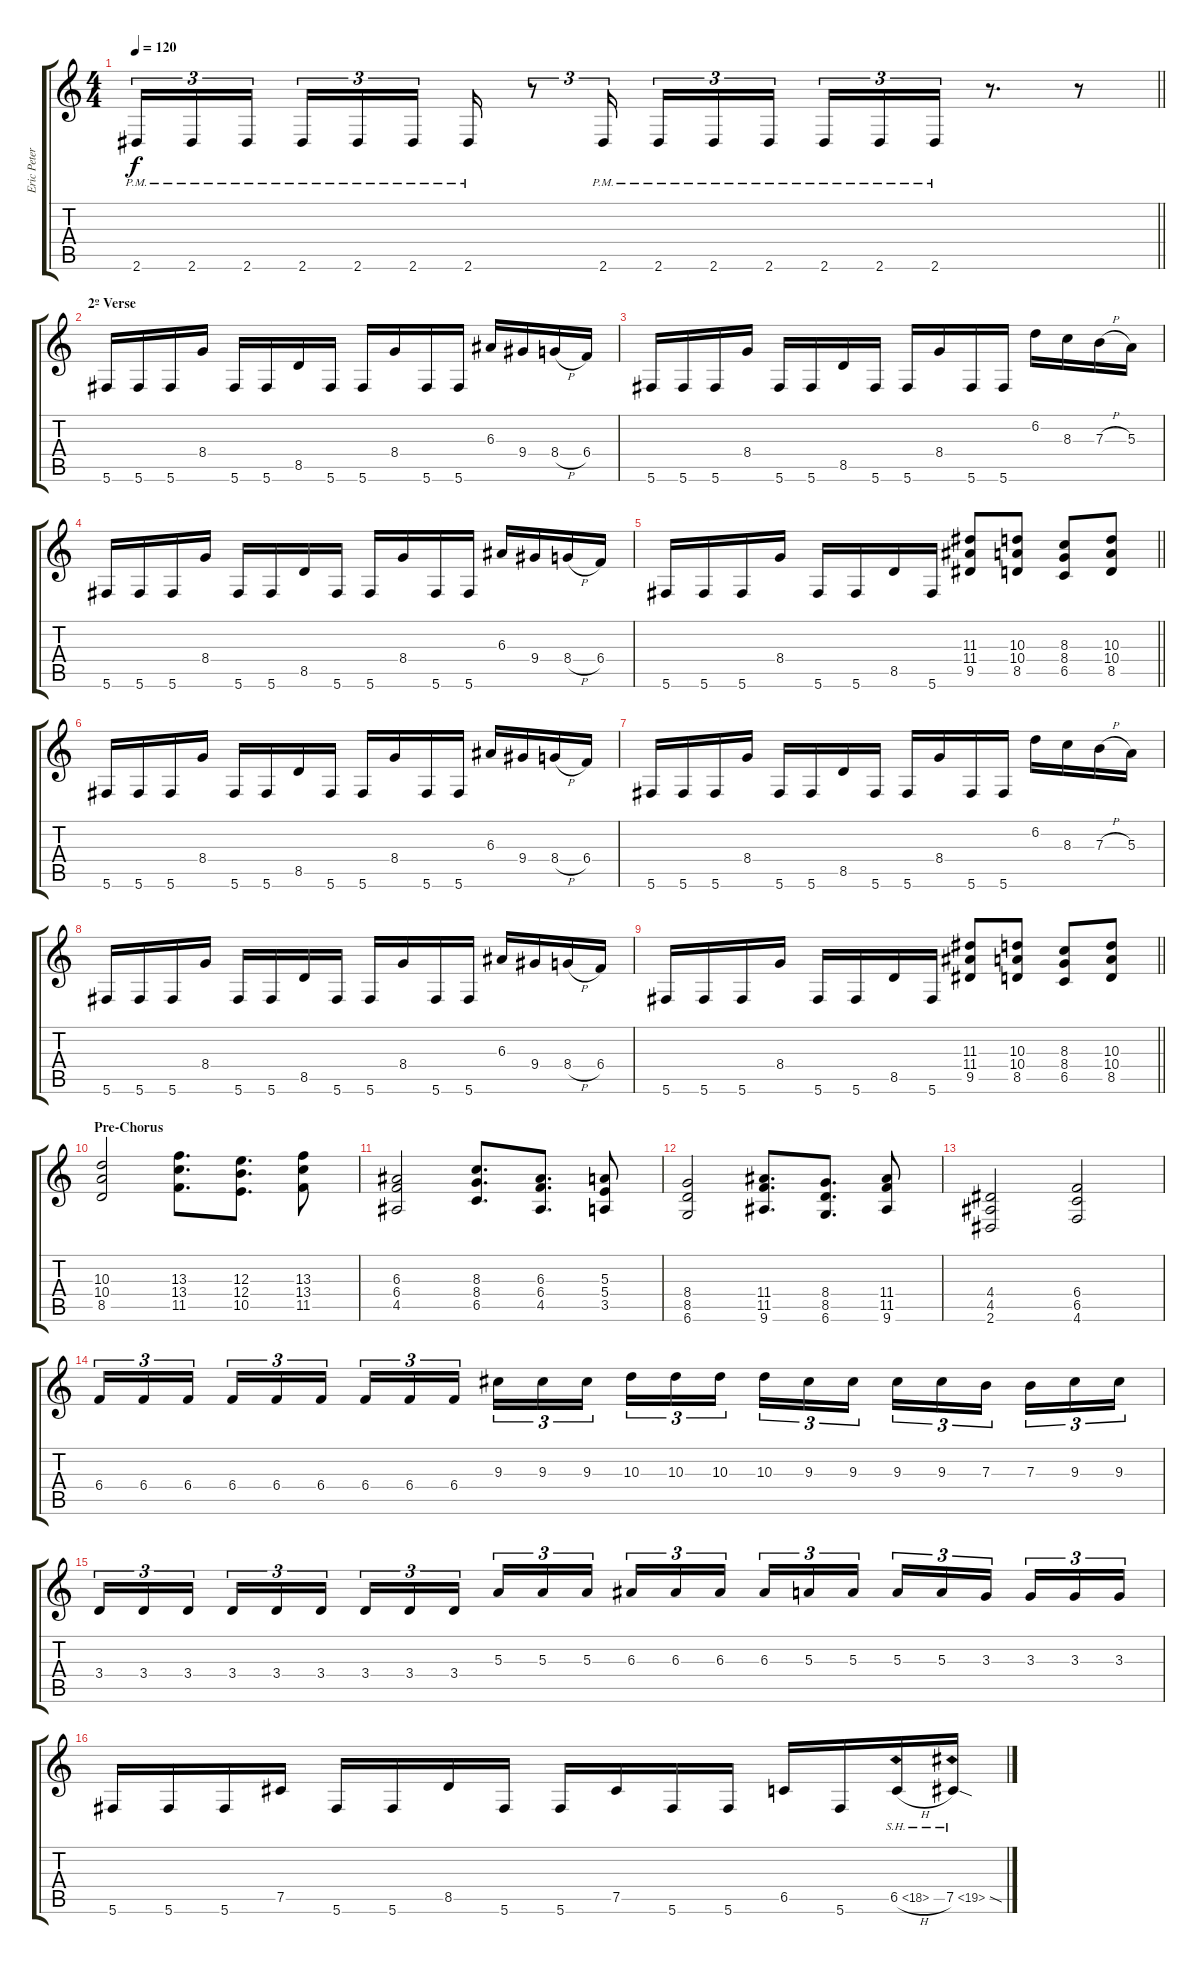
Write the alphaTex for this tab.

\track ("Eric Peterson" "Eric Peter") {instrument distortionguitar}
\staff {score tabs}
\tuning (Db4 Ab3 E3 B2 Gb2 Db2) {hide}
\ts (4 4)
\tempo 120
\clef g2
\barLineRight lightlight
\ks c
2.6{pm}.16{tu (3 2) dy f} 2.6{pm}.16{tu (3 2)} 2.6{pm}.16{tu (3 2) beam splitsecondary} 2.6{pm}.16{tu (3 2)} 2.6{pm}.16{tu (3 2)} 2.6{pm}.16{tu (3 2)} 2.6{pm}.16 r.8{tu (3 2)} 2.6{pm}.16{tu (3 2) beam splitsecondary} 2.6{pm}.16{tu (3 2)} 2.6{pm}.16{tu (3 2)} 2.6{pm}.16{tu (3 2) beam splitsecondary} 2.6{pm}.16{tu (3 2)} 2.6{pm}.16{tu (3 2)} 2.6{pm}.16{tu (3 2)} r.8{d} r.8 |
\section ("" "2º Verse")
5.6.16 5.6.16 5.6.16 8.4.16 5.6.16 5.6.16 8.5.16 5.6.16 5.6.16 8.4.16 5.6.16 5.6.16 6.3.16 9.4.16 8.4{h}.16 6.4.16 |
5.6.16 5.6.16 5.6.16 8.4.16 5.6.16 5.6.16 8.5.16 5.6.16 5.6.16 8.4.16 5.6.16 5.6.16 6.2.16 8.3.16 7.3{h}.16 5.3.16 |
5.6.16 5.6.16 5.6.16 8.4.16 5.6.16 5.6.16 8.5.16 5.6.16 5.6.16 8.4.16 5.6.16 5.6.16 6.3.16 9.4.16 8.4{h}.16 6.4.16 |
\barLineRight lightlight
5.6.16 5.6.16 5.6.16 8.4.16 5.6.16 5.6.16 8.5.16 5.6.16 (11.3 11.4 9.5).8 (10.3 10.4 8.5).8 (8.3 8.4 6.5).8 (10.3 10.4 8.5).8 |
5.6.16 5.6.16 5.6.16 8.4.16 5.6.16 5.6.16 8.5.16 5.6.16 5.6.16 8.4.16 5.6.16 5.6.16 6.3.16 9.4.16 8.4{h}.16 6.4.16 |
5.6.16 5.6.16 5.6.16 8.4.16 5.6.16 5.6.16 8.5.16 5.6.16 5.6.16 8.4.16 5.6.16 5.6.16 6.2.16 8.3.16 7.3{h}.16 5.3.16 |
5.6.16 5.6.16 5.6.16 8.4.16 5.6.16 5.6.16 8.5.16 5.6.16 5.6.16 8.4.16 5.6.16 5.6.16 6.3.16 9.4.16 8.4{h}.16 6.4.16 |
\barLineRight lightlight
5.6.16 5.6.16 5.6.16 8.4.16 5.6.16 5.6.16 8.5.16 5.6.16 (11.3 11.4 9.5).8 (10.3 10.4 8.5).8 (8.3 8.4 6.5).8 (10.3 10.4 8.5).8 |
\section ("" "Pre-Chorus")
(10.3 10.4 8.5).2{balance 8} (13.3 13.4 11.5).8{d} (12.3 12.4 10.5).8{d} (13.3 13.4 11.5).8 |
(6.3 6.4 4.5).2 (8.3 8.4 6.5).8{d} (6.3 6.4 4.5).8{d} (5.3 5.4 3.5).8 |
(8.4 8.5 6.6).2 (11.4 11.5 9.6).8{d} (8.4 8.5 6.6).8{d} (11.4 11.5 9.6).8 |
(4.4 4.5 2.6).2 (6.4 6.5 4.6).2 |
6.4.16{tu (3 2)} 6.4.16{tu (3 2)} 6.4.16{tu (3 2) beam splitsecondary} 6.4.16{tu (3 2)} 6.4.16{tu (3 2)} 6.4.16{tu (3 2)} 6.4.16{tu (3 2)} 6.4.16{tu (3 2)} 6.4.16{tu (3 2) beam splitsecondary} 9.3.16{tu (3 2)} 9.3.16{tu (3 2)} 9.3.16{tu (3 2)} 10.3.16{tu (3 2)} 10.3.16{tu (3 2)} 10.3.16{tu (3 2) beam splitsecondary} 10.3.16{tu (3 2)} 9.3.16{tu (3 2)} 9.3.16{tu (3 2)} 9.3.16{tu (3 2)} 9.3.16{tu (3 2)} 7.3.16{tu (3 2) beam splitsecondary} 7.3.16{tu (3 2)} 9.3.16{tu (3 2)} 9.3.16{tu (3 2)} |
3.4.16{tu (3 2)} 3.4.16{tu (3 2)} 3.4.16{tu (3 2) beam splitsecondary} 3.4.16{tu (3 2)} 3.4.16{tu (3 2)} 3.4.16{tu (3 2)} 3.4.16{tu (3 2)} 3.4.16{tu (3 2)} 3.4.16{tu (3 2) beam splitsecondary} 5.3.16{tu (3 2)} 5.3.16{tu (3 2)} 5.3.16{tu (3 2)} 6.3.16{tu (3 2)} 6.3.16{tu (3 2)} 6.3.16{tu (3 2) beam splitsecondary} 6.3.16{tu (3 2)} 5.3.16{tu (3 2)} 5.3.16{tu (3 2)} 5.3.16{tu (3 2)} 5.3.16{tu (3 2)} 3.3.16{tu (3 2) beam splitsecondary} 3.3.16{tu (3 2)} 3.3.16{tu (3 2)} 3.3.16{tu (3 2)} |
5.6.16 5.6.16 5.6.16 7.5.16 5.6.16 5.6.16 8.5.16 5.6.16 5.6.16 7.5.16 5.6.16 5.6.16 6.5.16 5.6.16 6.5{sh 12 h}.16 7.5{sh 12 sod}.16
